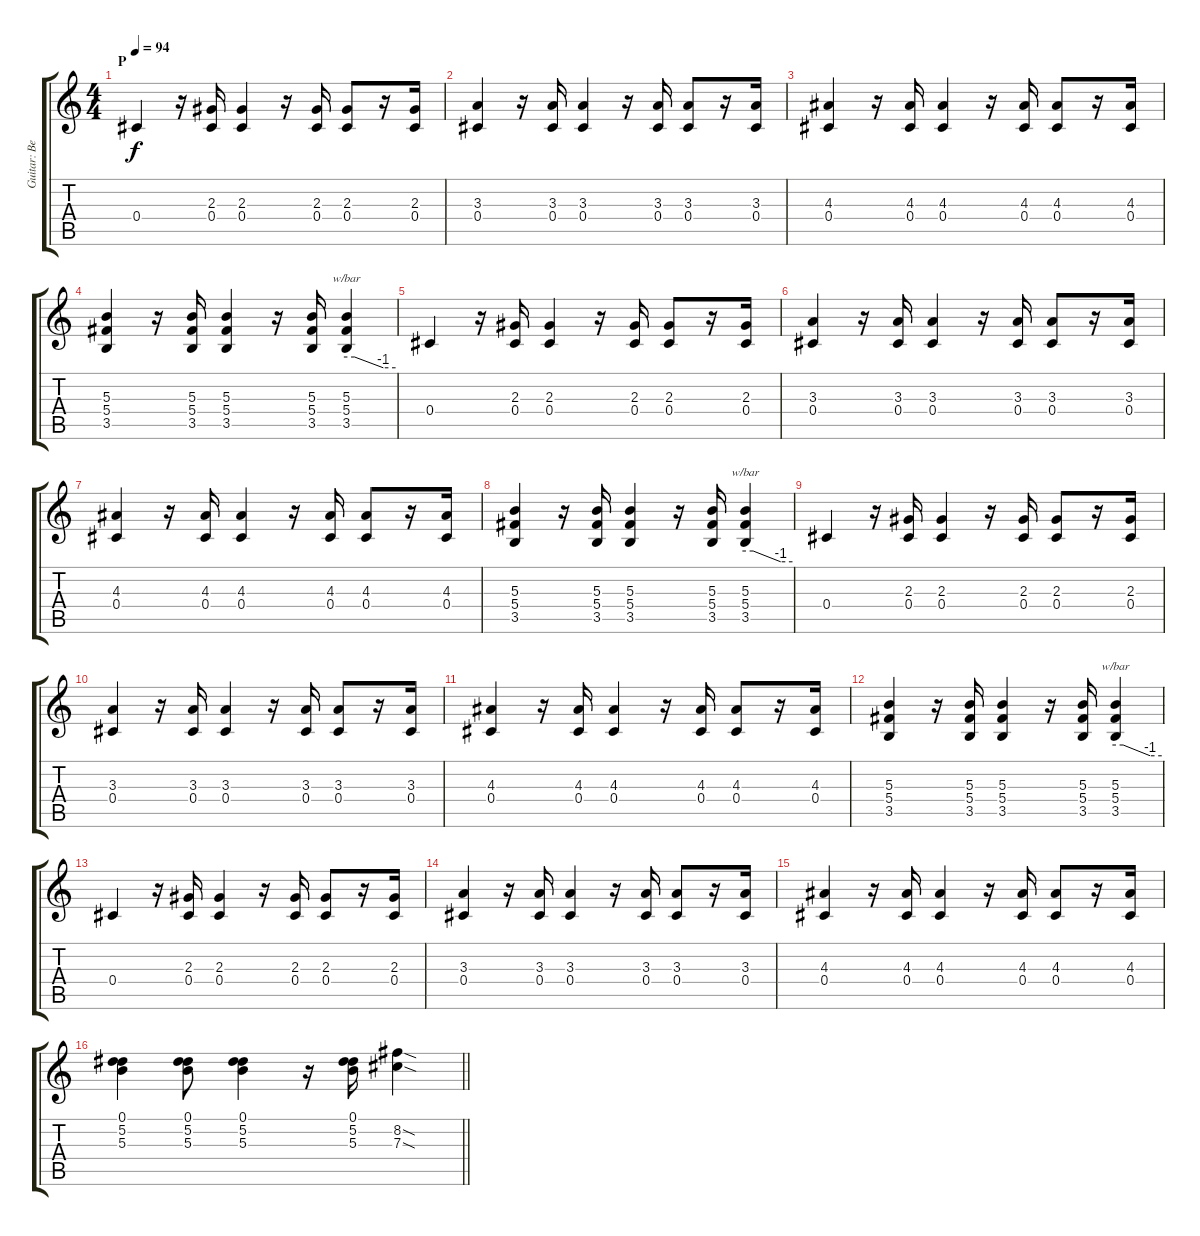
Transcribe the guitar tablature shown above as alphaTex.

\track ("Guitar: Ben" "Guitar: Be") {instrument distortionguitar}
\staff {score tabs}
\tuning (Eb4 Bb3 Gb3 Db3 Ab2 Eb2) {hide}
\ts (4 4)
\section ("" "P")
\tempo 94
\clef g2
\ks c
0.4.4{dy f} r.16 (2.3 0.4).16 (2.3 0.4).4 r.16 (2.3 0.4).16 (2.3 0.4).8 r.16 (2.3 0.4).16 |
(3.3 0.4).4 r.16 (3.3 0.4).16 (3.3 0.4).4 r.16 (3.3 0.4).16 (3.3 0.4).8 r.16 (3.3 0.4).16 |
(4.3 0.4).4 r.16 (4.3 0.4).16 (4.3 0.4).4 r.16 (4.3 0.4).16 (4.3 0.4).8 r.16 (4.3 0.4).16 |
(5.3 5.4 3.5).4 r.16 (5.3 5.4 3.5).16 (5.3 5.4 3.5).4 r.16 (5.3 5.4 3.5).16 (5.3 5.4 3.5).4{tbe (custom default 0 0 10 0 45 -4 60 -4)} |
0.4.4 r.16 (2.3 0.4).16 (2.3 0.4).4 r.16 (2.3 0.4).16 (2.3 0.4).8 r.16 (2.3 0.4).16 |
(3.3 0.4).4 r.16 (3.3 0.4).16 (3.3 0.4).4 r.16 (3.3 0.4).16 (3.3 0.4).8 r.16 (3.3 0.4).16 |
(4.3 0.4).4 r.16 (4.3 0.4).16 (4.3 0.4).4 r.16 (4.3 0.4).16 (4.3 0.4).8 r.16 (4.3 0.4).16 |
(5.3 5.4 3.5).4 r.16 (5.3 5.4 3.5).16 (5.3 5.4 3.5).4 r.16 (5.3 5.4 3.5).16 (5.3 5.4 3.5).4{tbe (custom default 0 0 10 0 45 -4 60 -4)} |
0.4.4 r.16 (2.3 0.4).16 (2.3 0.4).4 r.16 (2.3 0.4).16 (2.3 0.4).8 r.16 (2.3 0.4).16 |
(3.3 0.4).4 r.16 (3.3 0.4).16 (3.3 0.4).4 r.16 (3.3 0.4).16 (3.3 0.4).8 r.16 (3.3 0.4).16 |
(4.3 0.4).4 r.16 (4.3 0.4).16 (4.3 0.4).4 r.16 (4.3 0.4).16 (4.3 0.4).8 r.16 (4.3 0.4).16 |
(5.3 5.4 3.5).4 r.16 (5.3 5.4 3.5).16 (5.3 5.4 3.5).4 r.16 (5.3 5.4 3.5).16 (5.3 5.4 3.5).4{tbe (custom default 0 0 10 0 45 -4 60 -4)} |
0.4.4 r.16 (2.3 0.4).16 (2.3 0.4).4 r.16 (2.3 0.4).16 (2.3 0.4).8 r.16 (2.3 0.4).16 |
(3.3 0.4).4 r.16 (3.3 0.4).16 (3.3 0.4).4 r.16 (3.3 0.4).16 (3.3 0.4).8 r.16 (3.3 0.4).16 |
(4.3 0.4).4 r.16 (4.3 0.4).16 (4.3 0.4).4 r.16 (4.3 0.4).16 (4.3 0.4).8 r.16 (4.3 0.4).16 |
\barLineRight lightlight
(0.1 5.2 5.3).4 (0.1 5.2 5.3).8 (0.1 5.2 5.3).4 r.16 (0.1 5.2 5.3).16 (8.2{sod} 7.3{sod}).4
